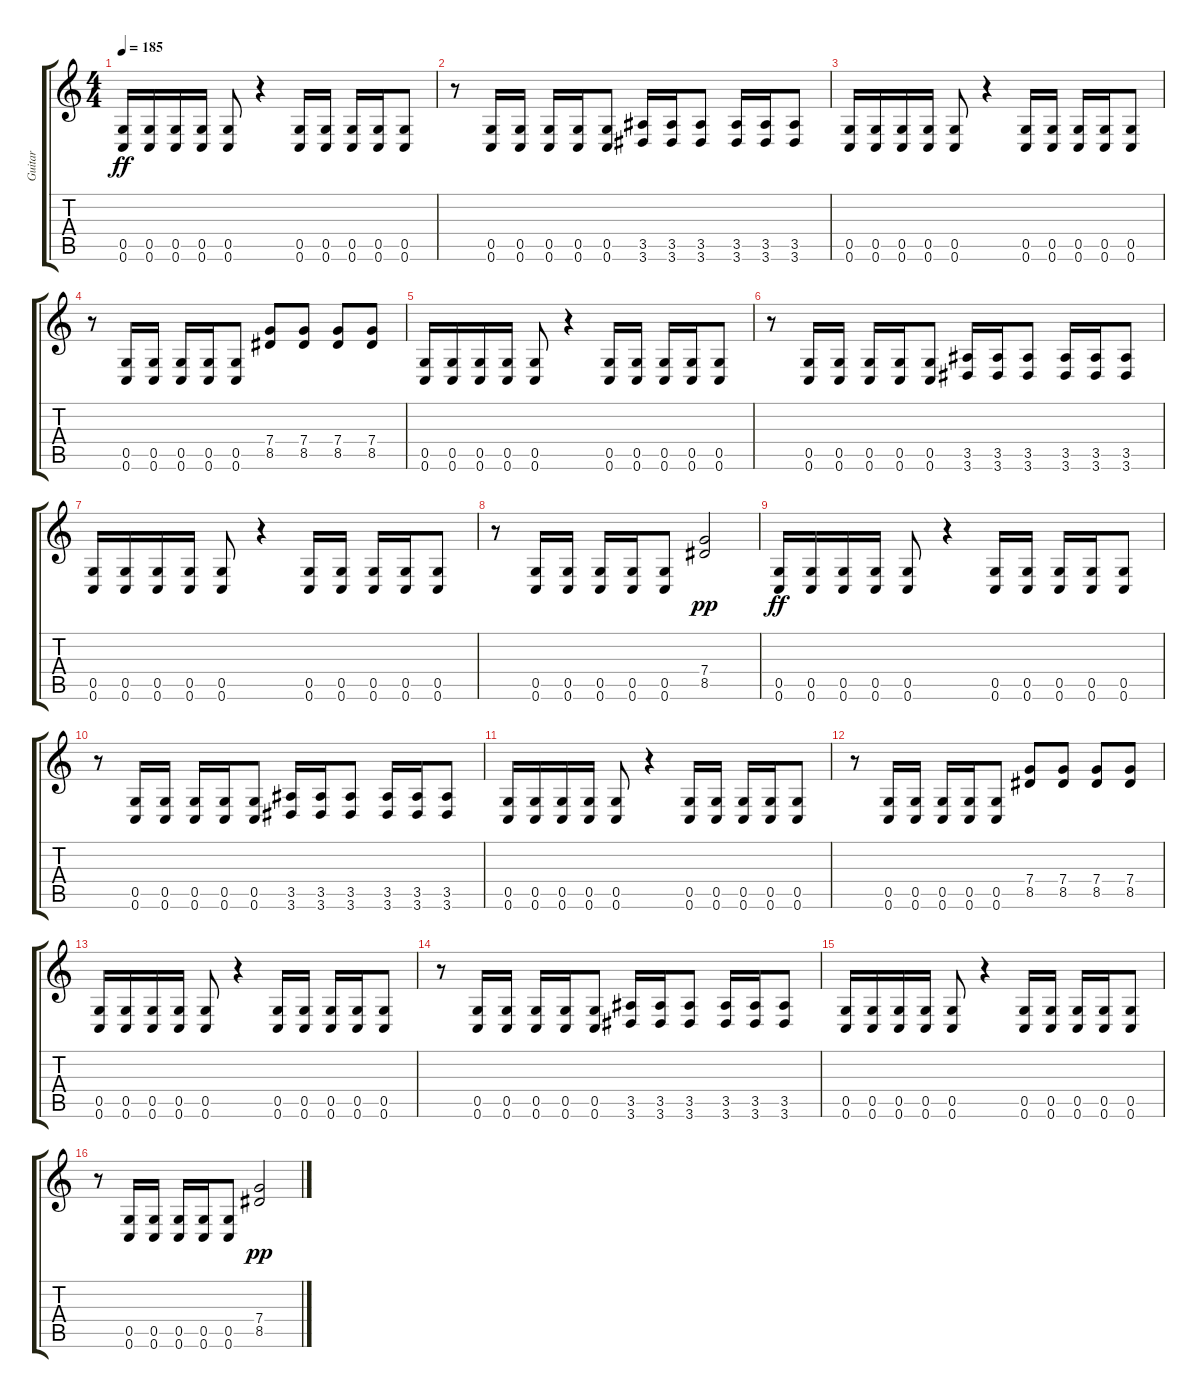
\track ("Guitar " "Guitar ") {instrument distortionguitar}
\staff {score tabs}
\tuning (D4 A3 F3 C3 G2 C2) {hide}
\ts (4 4)
\tempo 185
\clef g2
\ks c
(0.5 0.6).16{dy ff} (0.5 0.6).16 (0.5 0.6).16 (0.5 0.6).16 (0.5 0.6).8 r.4 (0.5 0.6).16 (0.5 0.6).16 (0.5 0.6).16 (0.5 0.6).16 (0.5 0.6).8 |
r.8 (0.5 0.6).16 (0.5 0.6).16 (0.5 0.6).16 (0.5 0.6).16 (0.5 0.6).8 (3.5 3.6).16 (3.5 3.6).16 (3.5 3.6).8 (3.5 3.6).16 (3.5 3.6).16 (3.5 3.6).8 |
(0.5 0.6).16 (0.5 0.6).16 (0.5 0.6).16 (0.5 0.6).16 (0.5 0.6).8 r.4 (0.5 0.6).16 (0.5 0.6).16 (0.5 0.6).16 (0.5 0.6).16 (0.5 0.6).8 |
r.8 (0.5 0.6).16 (0.5 0.6).16 (0.5 0.6).16 (0.5 0.6).16 (0.5 0.6).8 (7.4 8.5).8 (7.4 8.5).8 (7.4 8.5).8 (7.4 8.5).8 |
(0.5 0.6).16 (0.5 0.6).16 (0.5 0.6).16 (0.5 0.6).16 (0.5 0.6).8 r.4 (0.5 0.6).16 (0.5 0.6).16 (0.5 0.6).16 (0.5 0.6).16 (0.5 0.6).8 |
r.8 (0.5 0.6).16 (0.5 0.6).16 (0.5 0.6).16 (0.5 0.6).16 (0.5 0.6).8 (3.5 3.6).16 (3.5 3.6).16 (3.5 3.6).8 (3.5 3.6).16 (3.5 3.6).16 (3.5 3.6).8 |
(0.5 0.6).16 (0.5 0.6).16 (0.5 0.6).16 (0.5 0.6).16 (0.5 0.6).8 r.4 (0.5 0.6).16 (0.5 0.6).16 (0.5 0.6).16 (0.5 0.6).16 (0.5 0.6).8 |
r.8 (0.5 0.6).16 (0.5 0.6).16 (0.5 0.6).16 (0.5 0.6).16 (0.5 0.6).8 (7.4 8.5).2{dy pp} |
(0.5 0.6).16{dy ff} (0.5 0.6).16 (0.5 0.6).16 (0.5 0.6).16 (0.5 0.6).8 r.4 (0.5 0.6).16 (0.5 0.6).16 (0.5 0.6).16 (0.5 0.6).16 (0.5 0.6).8 |
r.8 (0.5 0.6).16 (0.5 0.6).16 (0.5 0.6).16 (0.5 0.6).16 (0.5 0.6).8 (3.5 3.6).16 (3.5 3.6).16 (3.5 3.6).8 (3.5 3.6).16 (3.5 3.6).16 (3.5 3.6).8 |
(0.5 0.6).16 (0.5 0.6).16 (0.5 0.6).16 (0.5 0.6).16 (0.5 0.6).8 r.4 (0.5 0.6).16 (0.5 0.6).16 (0.5 0.6).16 (0.5 0.6).16 (0.5 0.6).8 |
r.8 (0.5 0.6).16 (0.5 0.6).16 (0.5 0.6).16 (0.5 0.6).16 (0.5 0.6).8 (7.4 8.5).8 (7.4 8.5).8 (7.4 8.5).8 (7.4 8.5).8 |
(0.5 0.6).16 (0.5 0.6).16 (0.5 0.6).16 (0.5 0.6).16 (0.5 0.6).8 r.4 (0.5 0.6).16 (0.5 0.6).16 (0.5 0.6).16 (0.5 0.6).16 (0.5 0.6).8 |
r.8 (0.5 0.6).16 (0.5 0.6).16 (0.5 0.6).16 (0.5 0.6).16 (0.5 0.6).8 (3.5 3.6).16 (3.5 3.6).16 (3.5 3.6).8 (3.5 3.6).16 (3.5 3.6).16 (3.5 3.6).8 |
(0.5 0.6).16 (0.5 0.6).16 (0.5 0.6).16 (0.5 0.6).16 (0.5 0.6).8 r.4 (0.5 0.6).16 (0.5 0.6).16 (0.5 0.6).16 (0.5 0.6).16 (0.5 0.6).8 |
r.8 (0.5 0.6).16 (0.5 0.6).16 (0.5 0.6).16 (0.5 0.6).16 (0.5 0.6).8 (7.4 8.5).2{dy pp}
